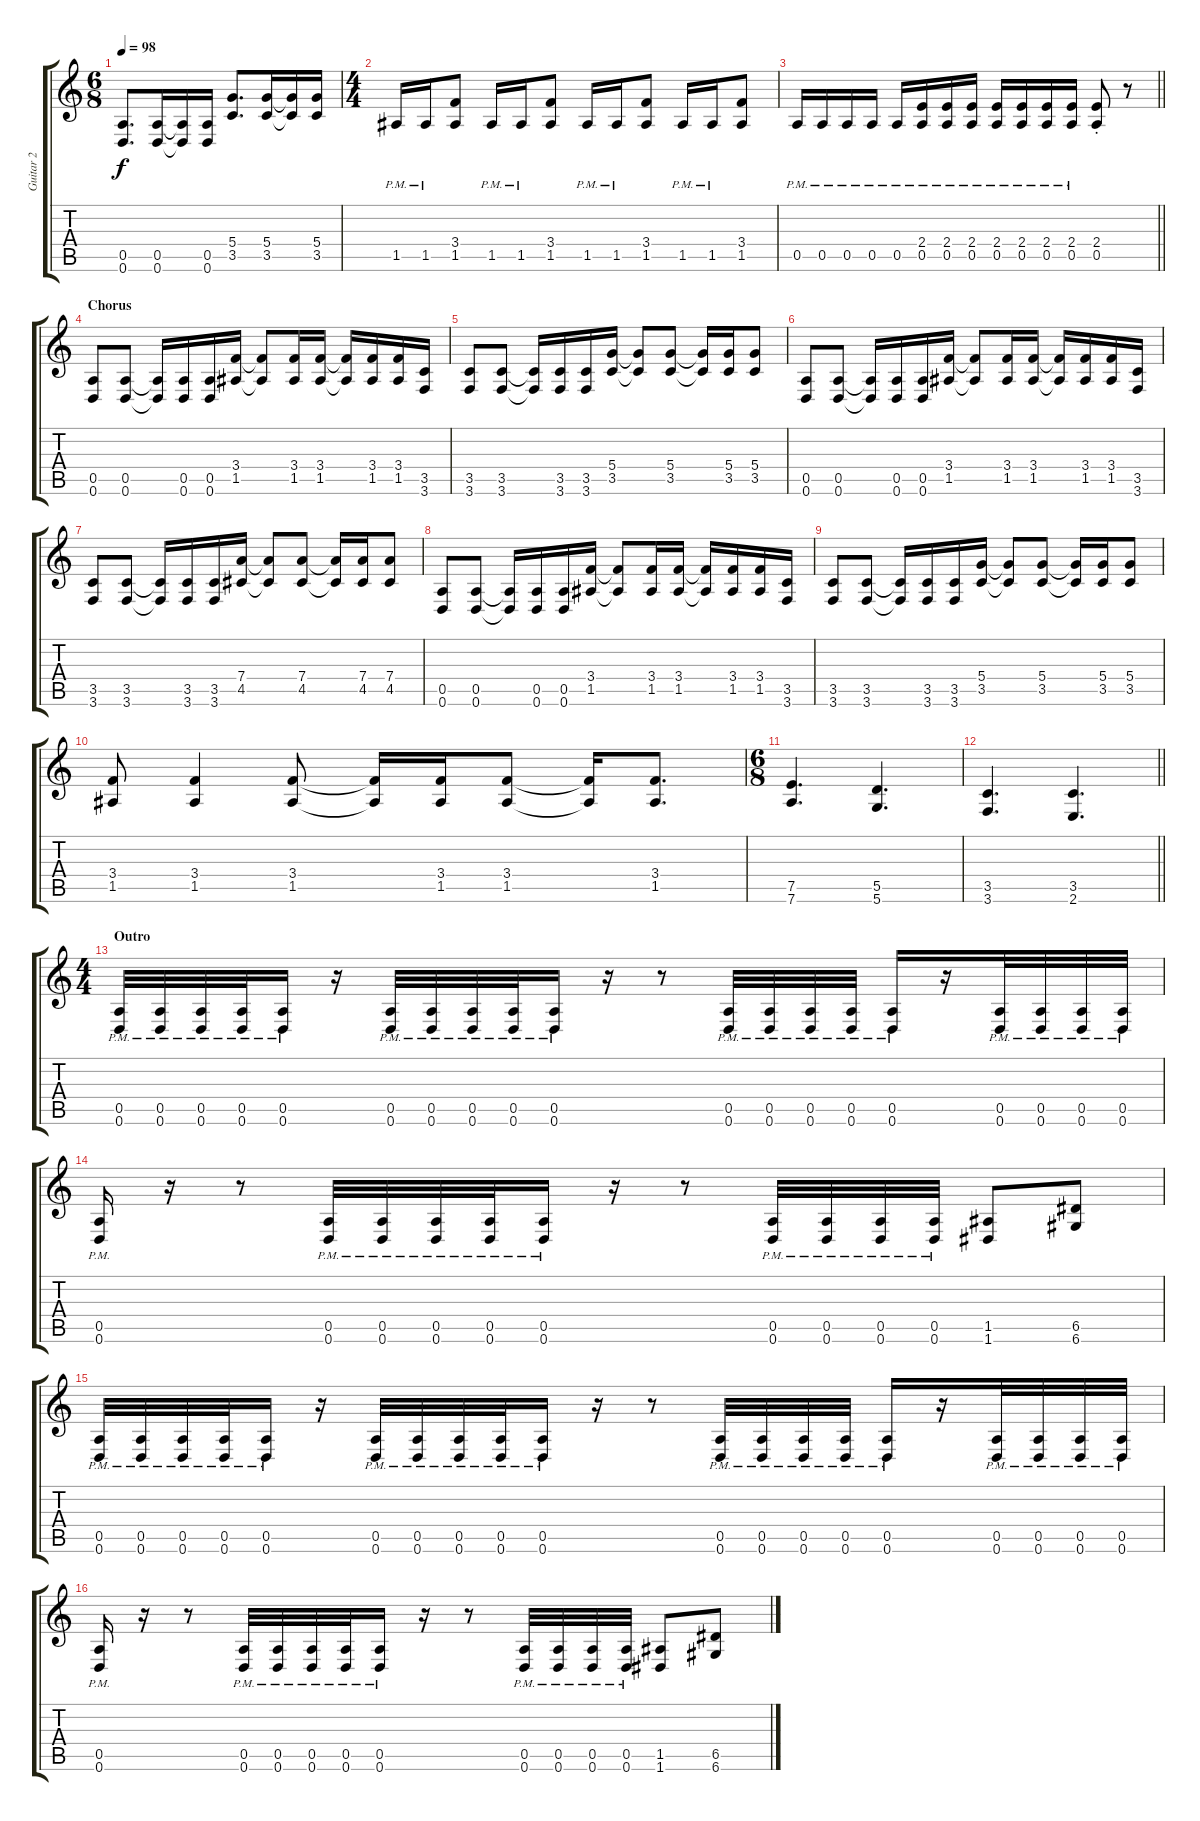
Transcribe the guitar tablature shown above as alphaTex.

\track ("Guitar 2" "Guitar 2") {instrument distortionguitar}
\staff {score tabs}
\tuning (E4 B3 G3 D3 A2 D2) {hide}
\ts (6 8)
\tempo 98
\clef g2
\ks c
(0.5 0.6).8{d dy f} (0.5 0.6).16 (0.5{t} 0.6{t}).16 (0.5 0.6).16 (5.4 3.5).8{d} (5.4 3.5).16 (5.4{t} 3.5{t}).16 (5.4 3.5).16 |
\ts (4 4)
1.5{pm}.16 1.5{pm}.16 (3.4 1.5).8 1.5{pm}.16 1.5{pm}.16 (3.4 1.5).8 1.5{pm}.16 1.5{pm}.16 (3.4 1.5).8 1.5{pm}.16 1.5{pm}.16 (3.4 1.5).8 |
\barLineRight lightlight
0.5{pm}.16 0.5{pm}.16 0.5{pm}.16 0.5{pm}.16 0.5{pm}.16 (2.4{pm} 0.5{pm}).16 (2.4{pm} 0.5{pm}).16 (2.4{pm} 0.5{pm}).16 (2.4{pm} 0.5{pm}).16 (2.4{pm} 0.5{pm}).16 (2.4{pm} 0.5{pm}).16 (2.4{pm} 0.5{pm}).16 (2.4{st} 0.5{st}).8 r.8 |
\section ("" "Chorus")
(0.5 0.6).8 (0.5 0.6).8 (0.5{t} 0.6{t}).16 (0.5 0.6).16 (0.5 0.6).16 (3.4 1.5).16 (3.4{t} 1.5{t}).8 (3.4 1.5).16 (3.4 1.5).16 (3.4{t} 1.5{t}).16 (3.4 1.5).16 (3.4 1.5).16 (3.5 3.6).16 |
(3.5 3.6).8 (3.5 3.6).8 (3.5{t} 3.6{t}).16 (3.5 3.6).16 (3.5 3.6).16 (5.4 3.5).16 (5.4{t} 3.5{t}).8 (5.4 3.5).8 (5.4{t} 3.5{t}).16 (5.4 3.5).16 (5.4 3.5).8 |
(0.5 0.6).8 (0.5 0.6).8 (0.5{t} 0.6{t}).16 (0.5 0.6).16 (0.5 0.6).16 (3.4 1.5).16 (3.4{t} 1.5{t}).8 (3.4 1.5).16 (3.4 1.5).16 (3.4{t} 1.5{t}).16 (3.4 1.5).16 (3.4 1.5).16 (3.5 3.6).16 |
(3.5 3.6).8 (3.5 3.6).8 (3.5{t} 3.6{t}).16 (3.5 3.6).16 (3.5 3.6).16 (7.4 4.5).16 (7.4{t} 4.5{t}).8 (7.4 4.5).8 (7.4{t} 4.5{t}).16 (7.4 4.5).16 (7.4 4.5).8 |
(0.5 0.6).8 (0.5 0.6).8 (0.5{t} 0.6{t}).16 (0.5 0.6).16 (0.5 0.6).16 (3.4 1.5).16 (3.4{t} 1.5{t}).8 (3.4 1.5).16 (3.4 1.5).16 (3.4{t} 1.5{t}).16 (3.4 1.5).16 (3.4 1.5).16 (3.5 3.6).16 |
(3.5 3.6).8 (3.5 3.6).8 (3.5{t} 3.6{t}).16 (3.5 3.6).16 (3.5 3.6).16 (5.4 3.5).16 (5.4{t} 3.5{t}).8 (5.4 3.5).8 (5.4{t} 3.5{t}).16 (5.4 3.5).16 (5.4 3.5).8 |
(3.4 1.5).8 (3.4 1.5).4 (3.4 1.5).8 (3.4{t} 1.5{t}).16 (3.4 1.5).16 (3.4 1.5).8 (3.4{t} 1.5{t}).16 (3.4 1.5).8{d} |
\ts (6 8)
(7.5 7.6).4{d} (5.5 5.6).4{d} |
\barLineRight lightlight
(3.5 3.6).4{d} (3.5 2.6).4{d} |
\ts (4 4)
\section ("" "Outro")
(0.5{pm} 0.6{pm}).32 (0.5{pm} 0.6{pm}).32 (0.5{pm} 0.6{pm}).32 (0.5{pm} 0.6{pm}).32 (0.5{pm} 0.6{pm}).16 r.16 (0.5{pm} 0.6{pm}).32 (0.5{pm} 0.6{pm}).32 (0.5{pm} 0.6{pm}).32 (0.5{pm} 0.6{pm}).32 (0.5{pm} 0.6{pm}).16 r.16 r.8 (0.5{pm} 0.6{pm}).32 (0.5{pm} 0.6{pm}).32 (0.5{pm} 0.6{pm}).32 (0.5{pm} 0.6{pm}).32 (0.5{pm} 0.6{pm}).16 r.16 (0.5{pm} 0.6{pm}).32 (0.5{pm} 0.6{pm}).32 (0.5{pm} 0.6{pm}).32 (0.5{pm} 0.6{pm}).32 |
(0.5{pm} 0.6{pm}).16 r.16 r.8 (0.5{pm} 0.6{pm}).32 (0.5{pm} 0.6{pm}).32 (0.5{pm} 0.6{pm}).32 (0.5{pm} 0.6{pm}).32 (0.5{pm} 0.6{pm}).16 r.16 r.8 (0.5{pm} 0.6{pm}).32 (0.5{pm} 0.6{pm}).32 (0.5{pm} 0.6{pm}).32 (0.5{pm} 0.6{pm}).32 (1.5 1.6).8 (6.5 6.6).8 |
(0.5{pm} 0.6{pm}).32 (0.5{pm} 0.6{pm}).32 (0.5{pm} 0.6{pm}).32 (0.5{pm} 0.6{pm}).32 (0.5{pm} 0.6{pm}).16 r.16 (0.5{pm} 0.6{pm}).32 (0.5{pm} 0.6{pm}).32 (0.5{pm} 0.6{pm}).32 (0.5{pm} 0.6{pm}).32 (0.5{pm} 0.6{pm}).16 r.16 r.8 (0.5{pm} 0.6{pm}).32 (0.5{pm} 0.6{pm}).32 (0.5{pm} 0.6{pm}).32 (0.5{pm} 0.6{pm}).32 (0.5{pm} 0.6{pm}).16 r.16 (0.5{pm} 0.6{pm}).32 (0.5{pm} 0.6{pm}).32 (0.5{pm} 0.6{pm}).32 (0.5{pm} 0.6{pm}).32 |
(0.5{pm} 0.6{pm}).16 r.16 r.8 (0.5{pm} 0.6{pm}).32 (0.5{pm} 0.6{pm}).32 (0.5{pm} 0.6{pm}).32 (0.5{pm} 0.6{pm}).32 (0.5{pm} 0.6{pm}).16 r.16 r.8 (0.5{pm} 0.6{pm}).32 (0.5{pm} 0.6{pm}).32 (0.5{pm} 0.6{pm}).32 (0.5{pm} 0.6{pm}).32 (1.5 1.6).8 (6.5 6.6).8
